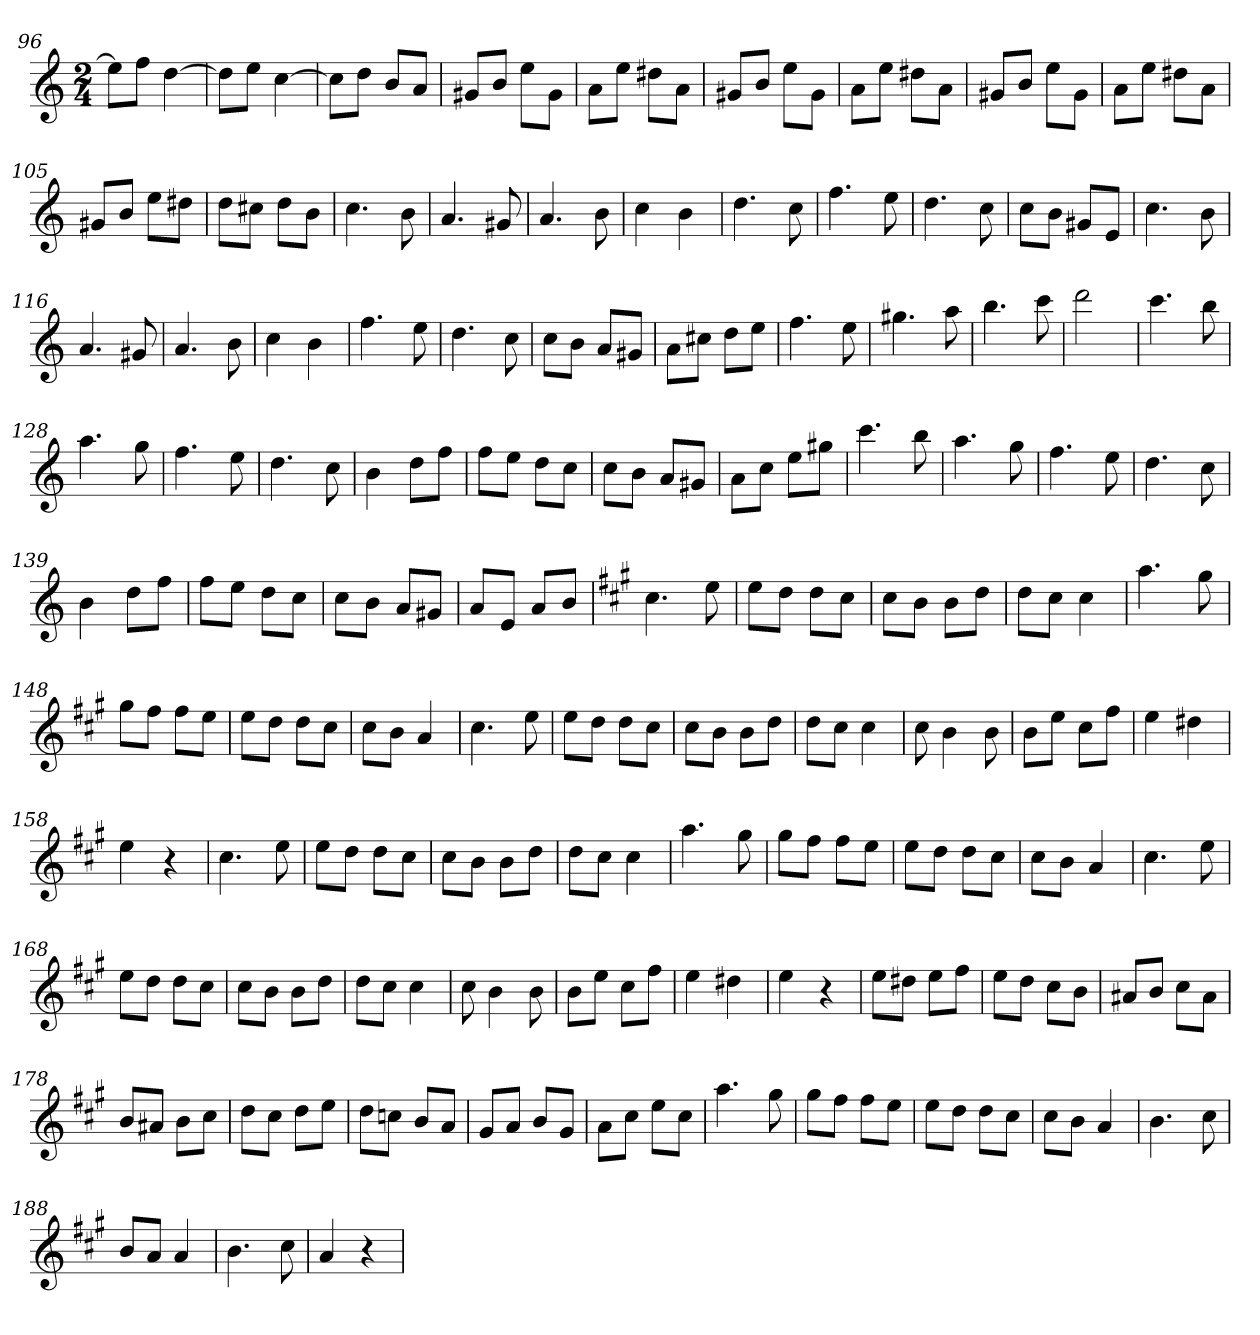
**kern
*part1
*staff1
*clefG2
*k[]
*a:
*M2/4
=96
8ee\L]
8ff\J
[4dd
=97
8dd\L]
8ee\J
[4cc
=98
8cc\L]
8dd\J
8b/L
8a/J
=99
8g#X/L
8b/J
8ee\L
8g#\J
=100
8a\L
8ee\J
8dd#X\L
8a\J
=101
8g#X/L
8b/J
8ee\L
8g#\J
=102
8a\L
8ee\J
8dd#X\L
8a\J
=103
8g#X/L
8b/J
8ee\L
8g#\J
=104
8a\L
8ee\J
8dd#X\L
8a\J
=105
8g#X/L
8b/J
8ee\L
8dd#X\J
=106
8dd\L
8cc#X\J
8dd\L
8b\J
=107
4.cc
8b
=108
4.a
8g#X
=109
4.a
8b
=110
4cc
4b
=111
4.dd
8cc
=112
4.ff
8ee
=113
4.dd
8cc
=114
8cc\L
8b\J
8g#X/L
8e/J
=115
4.cc
8b
=116
4.a
8g#X
=117
4.a
8b
=118
4cc
4b
=119
4.ff
8ee
=120
4.dd
8cc
=121
8cc\L
8b\J
8a/L
8g#X/J
=122
8a\L
8cc#X\J
8dd\L
8ee\J
=123
4.ff
8ee
=124
4.gg#X
8aa
=125
4.bb
8ccc
=126
2ddd
=127
4.ccc
8bb
=128
4.aa
8gg
=129
4.ff
8ee
=130
4.dd
8cc
=131
4b
8dd\L
8ff\J
=132
8ff\L
8ee\J
8dd\L
8cc\J
=133
8cc\L
8b\J
8a/L
8g#X/J
=134
8a\L
8cc\J
8ee\L
8gg#X\J
=135
4.ccc
8bb
=136
4.aa
8gg
=137
4.ff
8ee
=138
4.dd
8cc
=139
4b
8dd\L
8ff\J
=140
8ff\L
8ee\J
8dd\L
8cc\J
=141
8cc\L
8b\J
8a/L
8g#X/J
=142
8a/L
8e/J
8a/L
8b/J
=143
*k[f#c#g#]
4.cc#
8ee
=144
8ee\L
8dd\J
8dd\L
8cc#\J
=145
8cc#\L
8b\J
8b\L
8dd\J
=146
8dd\L
8cc#\J
4cc#
=147
4.aa
8gg#
=148
8gg#\L
8ff#\J
8ff#\L
8ee\J
=149
8ee\L
8dd\J
8dd\L
8cc#\J
=150
8cc#\L
8b\J
4a
=151
4.cc#
8ee
=152
8ee\L
8dd\J
8dd\L
8cc#\J
=153
8cc#\L
8b\J
8b\L
8dd\J
=154
8dd\L
8cc#\J
4cc#
=155
8cc#
4b
8b
=156
8b\L
8ee\J
8cc#\L
8ff#\J
=157
4ee
4dd#X
=158
4ee
4r
=159
4.cc#
8ee
=160
8ee\L
8dd\J
8dd\L
8cc#\J
=161
8cc#\L
8b\J
8b\L
8dd\J
=162
8dd\L
8cc#\J
4cc#
=163
4.aa
8gg#
=164
8gg#\L
8ff#\J
8ff#\L
8ee\J
=165
8ee\L
8dd\J
8dd\L
8cc#\J
=166
8cc#\L
8b\J
4a
=167
4.cc#
8ee
=168
8ee\L
8dd\J
8dd\L
8cc#\J
=169
8cc#\L
8b\J
8b\L
8dd\J
=170
8dd\L
8cc#\J
4cc#
=171
8cc#
4b
8b
=172
8b\L
8ee\J
8cc#\L
8ff#\J
=173
4ee
4dd#X
=174
4ee
4r
=175
8ee\L
8dd#X\J
8ee\L
8ff#\J
=176
8ee\L
8dd\J
8cc#\L
8b\J
=177
8a#X/L
8b/J
8cc#\L
8a#\J
=178
8b/L
8a#X/J
8b\L
8cc#\J
=179
8dd\L
8cc#\J
8dd\L
8ee\J
=180
8dd\L
8ccn\J
8b/L
8a/J
=181
8g#/L
8a/J
8b/L
8g#/J
=182
8a\L
8cc#\J
8ee\L
8cc#\J
=183
4.aa
8gg#
=184
8gg#\L
8ff#\J
8ff#\L
8ee\J
=185
8ee\L
8dd\J
8dd\L
8cc#\J
=186
8cc#\L
8b\J
4a
=187
4.b
8cc#
=188
8b/L
8a/J
4a
=189
4.b
8cc#
=190
4a
4r
=
*-
